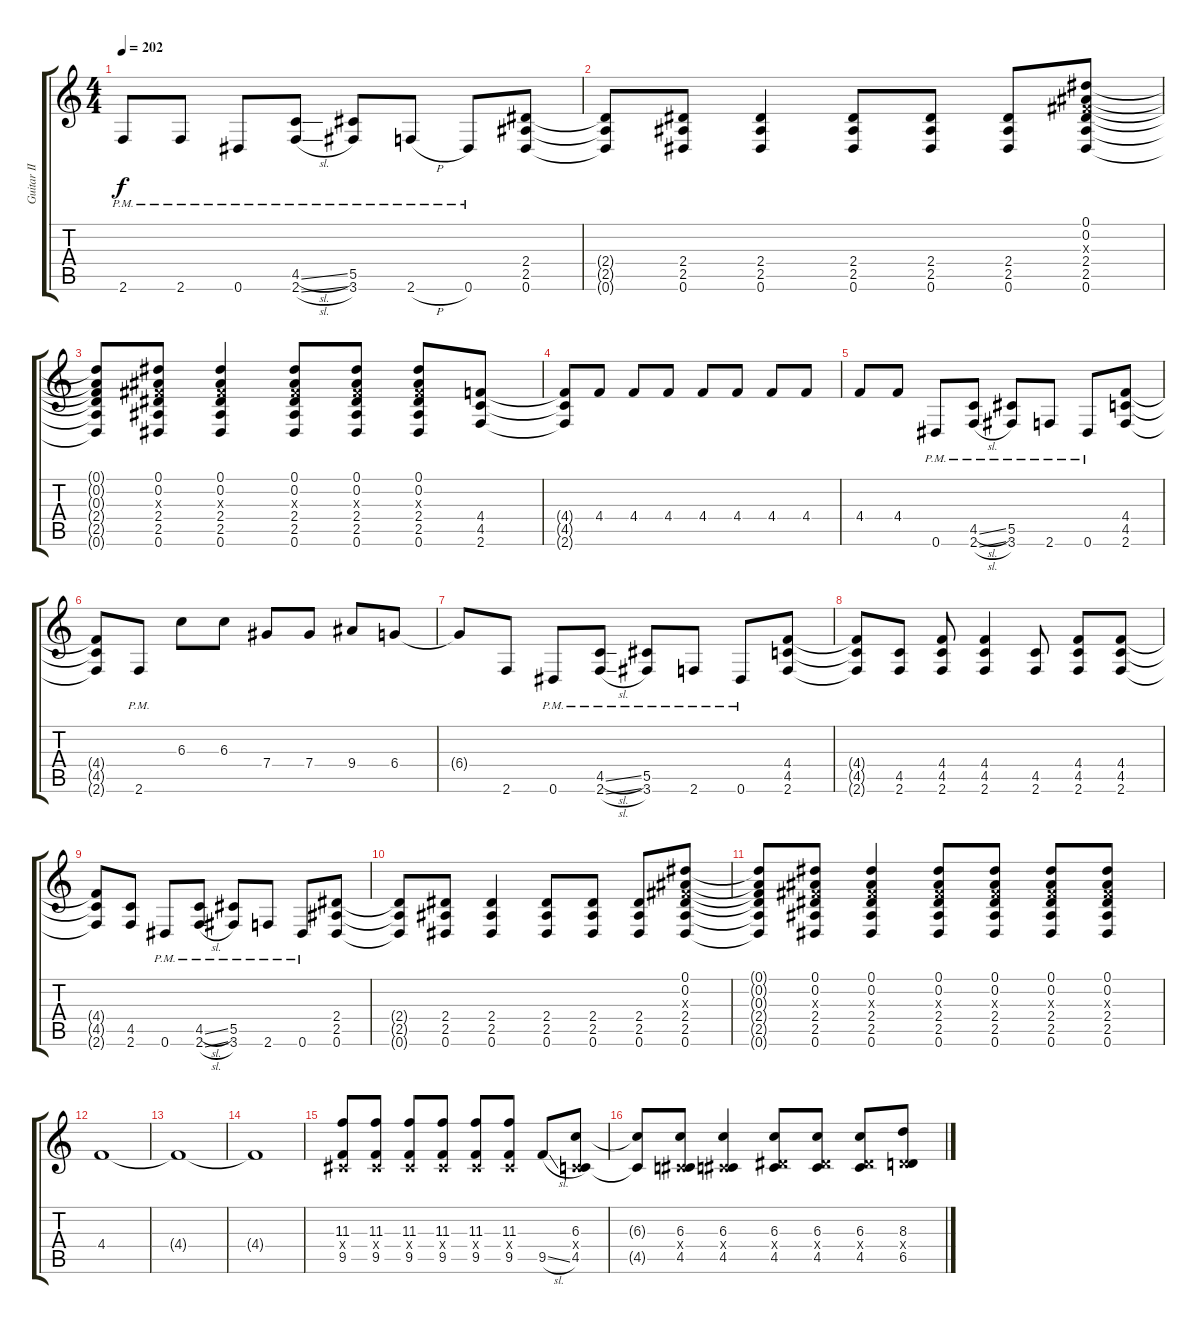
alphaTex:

\track ("Guitar II - (Overdrive) Jade" "Guitar II ") {instrument overdrivenguitar}
\staff {score tabs}
\tuning (Eb4 Bb3 Gb3 Db3 Ab2 Eb2) {hide}
\ts (4 4)
\tempo 202
\clef g2
\ks c
2.6{pm}.8{dy f} 2.6{pm}.8 0.6{pm}.8 (4.5{sl pm} 2.6{sl pm}).8 (5.5{pm} 3.6{pm}).8 2.6{h pm}.8 0.6{pm}.8 (2.4 2.5 0.6).8 |
(2.4{t} 2.5{t} 0.6{t}).8 (2.4 2.5 0.6).8 (2.4 2.5 0.6).4 (2.4 2.5 0.6).8 (2.4 2.5 0.6).8 (2.4 2.5 0.6).8 (0.1 0.2 0.3{x} 2.4 2.5 0.6).8 |
(0.1{t} 0.2{t} 0.3{t} 2.4{t} 2.5{t} 0.6{t}).8 (0.1 0.2 0.3{x} 2.4 2.5 0.6).8 (0.1 0.2 0.3{x} 2.4 2.5 0.6).4 (0.1 0.2 0.3{x} 2.4 2.5 0.6).8 (0.1 0.2 0.3{x} 2.4 2.5 0.6).8 (0.1 0.2 0.3{x} 2.4 2.5 0.6).8 (4.4 4.5 2.6).8 |
(4.4{t} 4.5{t} 2.6{t}).8 4.4.8 4.4.8 4.4.8 4.4.8 4.4.8 4.4.8 4.4.8 |
4.4.8 4.4.8 0.6{pm}.8 (4.5{sl pm} 2.6{sl pm}).8 (5.5{pm} 3.6{pm}).8 2.6{pm}.8 0.6{pm}.8 (4.4 4.5 2.6).8 |
(4.4{t} 4.5{t} 2.6{t}).8 2.6{pm}.8 6.3.8 6.3.8 7.4.8 7.4.8 9.4.8 6.4.8 |
6.4{t}.8 2.6.8 0.6{pm}.8 (4.5{sl pm} 2.6{sl pm}).8 (5.5{pm} 3.6{pm}).8 2.6{pm}.8 0.6{pm}.8 (4.4 4.5 2.6).8 |
(4.4{t} 4.5{t} 2.6{t}).8 (4.5 2.6).8 (4.4 4.5 2.6).8 (4.4 4.5 2.6).4 (4.5 2.6).8 (4.4 4.5 2.6).8 (4.4 4.5 2.6).8 |
(4.4{t} 4.5{t} 2.6{t}).8 (4.5 2.6).8 0.6{pm}.8 (4.5{sl pm} 2.6{sl pm}).8 (5.5{pm} 3.6{pm}).8 2.6{pm}.8 0.6{pm}.8 (2.4 2.5 0.6).8 |
(2.4{t} 2.5{t} 0.6{t}).8 (2.4 2.5 0.6).8 (2.4 2.5 0.6).4 (2.4 2.5 0.6).8 (2.4 2.5 0.6).8 (2.4 2.5 0.6).8 (0.1 0.2 0.3{x} 2.4 2.5 0.6).8 |
(0.1{t} 0.2{t} 0.3{t} 2.4{t} 2.5{t} 0.6{t}).8 (0.1 0.2 0.3{x} 2.4 2.5 0.6).8 (0.1 0.2 0.3{x} 2.4 2.5 0.6).4 (0.1 0.2 0.3{x} 2.4 2.5 0.6).8 (0.1 0.2 0.3{x} 2.4 2.5 0.6).8 (0.1 0.2 0.3{x} 2.4 2.5 0.6).8 (0.1 0.2 0.3{x} 2.4 2.5 0.6).8 |
4.4.1{volume 0} |
4.4{t}.1 |
4.4{t}.1 |
(11.3 0.4{x} 9.5).8{volume 14} (11.3 0.4{x} 9.5).8 (11.3 0.4{x} 9.5).8 (11.3 0.4{x} 9.5).8 (11.3 0.4{x} 9.5).8 (11.3 0.4{x} 9.5).8 9.5{sl}.8 (6.3 0.4{x} 4.5).8 |
(6.3{t} 4.5{t}).8 (6.3 0.4{x} 4.5).8 (6.3 0.4{x} 4.5).4 (6.3 2.4{x} 4.5).8 (6.3 2.4{x} 4.5).8 (6.3 2.4{x} 4.5).8 (8.3 2.4{x} 6.5).8
